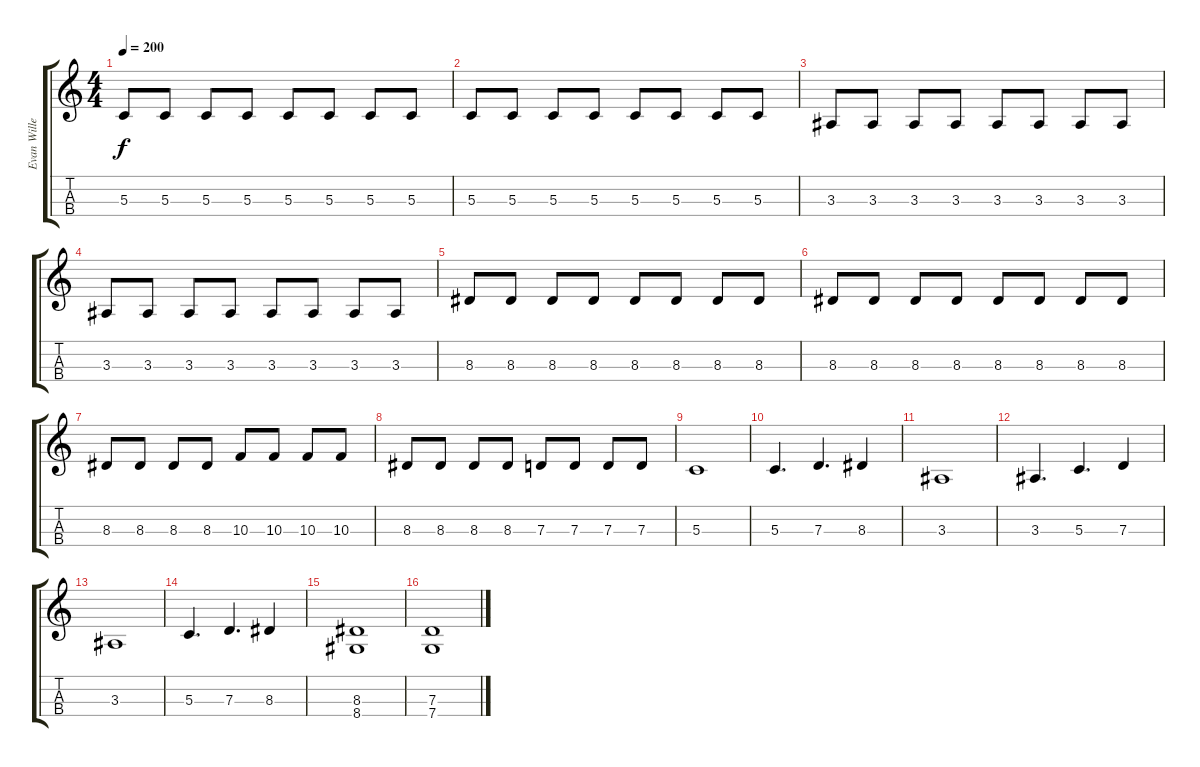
\track ("Evan Willey " "Evan Wille") {instrument electricbasspick}
\staff {score tabs}
\tuning (F3 C3 G2 C2) {hide}
\ts (4 4)
\tempo 200
\clef g2
\ks c
5.3.8{dy f} 5.3.8 5.3.8 5.3.8 5.3.8 5.3.8 5.3.8 5.3.8 |
5.3.8 5.3.8 5.3.8 5.3.8 5.3.8 5.3.8 5.3.8 5.3.8 |
3.3.8 3.3.8 3.3.8 3.3.8 3.3.8 3.3.8 3.3.8 3.3.8 |
3.3.8 3.3.8 3.3.8 3.3.8 3.3.8 3.3.8 3.3.8 3.3.8 |
8.3.8 8.3.8 8.3.8 8.3.8 8.3.8 8.3.8 8.3.8 8.3.8 |
8.3.8 8.3.8 8.3.8 8.3.8 8.3.8 8.3.8 8.3.8 8.3.8 |
8.3.8 8.3.8 8.3.8 8.3.8 10.3.8 10.3.8 10.3.8 10.3.8 |
8.3.8 8.3.8 8.3.8 8.3.8 7.3.8 7.3.8 7.3.8 7.3.8 |
5.3.1 |
5.3.4{d} 7.3.4{d} 8.3.4 |
3.3.1 |
3.3.4{d} 5.3.4{d} 7.3.4 |
3.3.1 |
5.3.4{d} 7.3.4{d} 8.3.4 |
(8.3 8.4).1 |
(7.3 7.4).1
